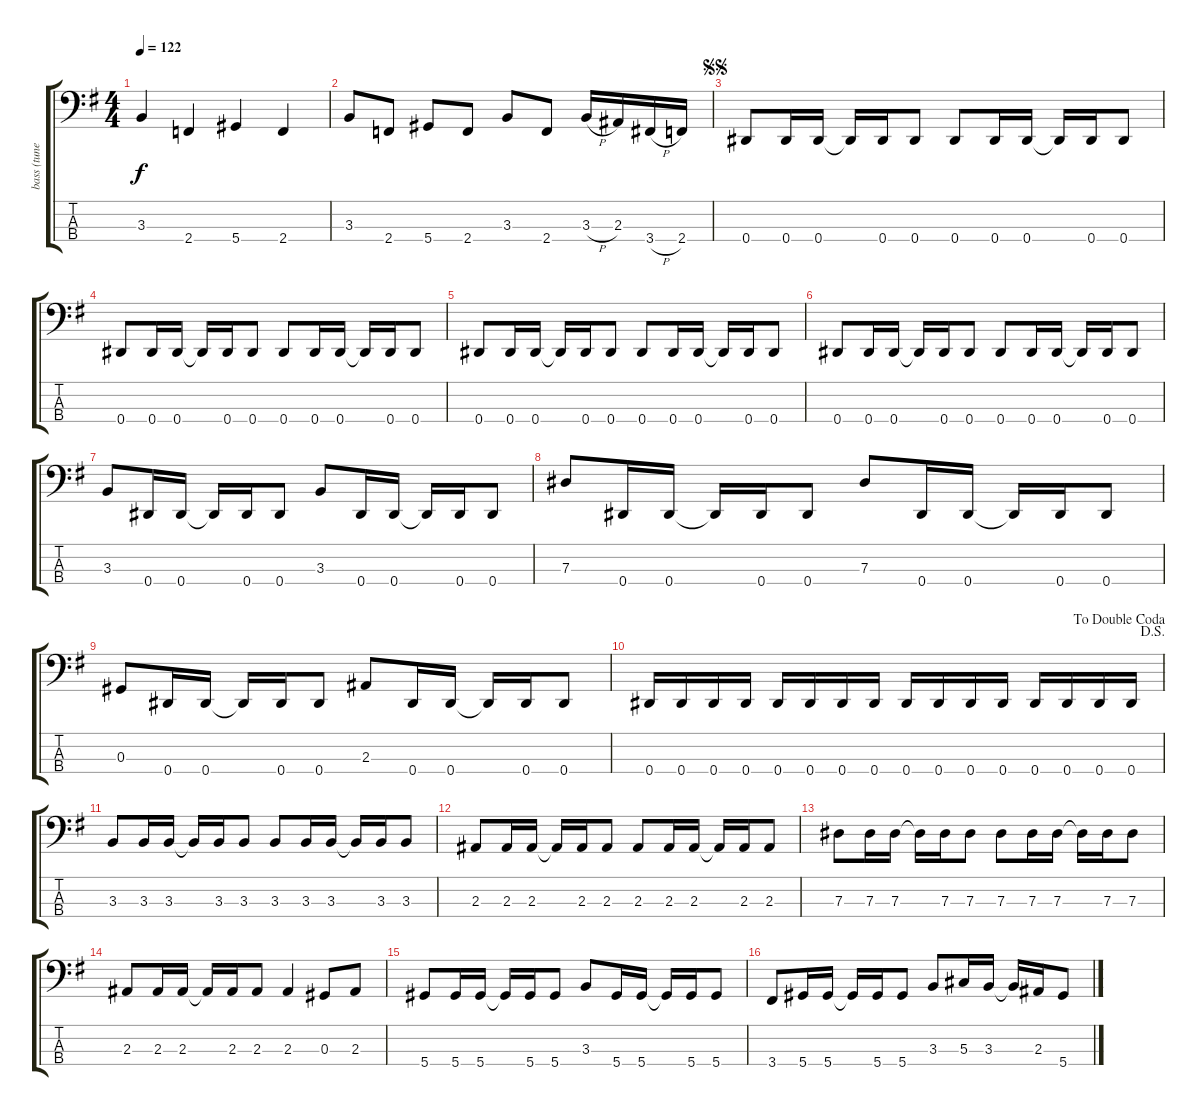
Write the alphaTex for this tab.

\track ("bass (tune to Eb)" "bass (tune") {instrument electricbasspick}
\staff {score tabs}
\tuning (Gb2 Db2 Ab1 Eb1) {hide}
\ts (4 4)
\tempo 122
\clef f4
\ks g
3.3.4{dy f} 2.4.4 5.4.4 2.4.4 |
3.3.8 2.4.8 5.4.8 2.4.8 3.3.8 2.4.8 3.3{h}.16 2.3.16 3.4{h}.16 2.4.16 |
\jump segnosegno
0.4.8 0.4.16 0.4.16 0.4{t}.16 0.4.16 0.4.8 0.4.8 0.4.16 0.4.16 0.4{t}.16 0.4.16 0.4.8 |
0.4.8 0.4.16 0.4.16 0.4{t}.16 0.4.16 0.4.8 0.4.8 0.4.16 0.4.16 0.4{t}.16 0.4.16 0.4.8 |
0.4.8 0.4.16 0.4.16 0.4{t}.16 0.4.16 0.4.8 0.4.8 0.4.16 0.4.16 0.4{t}.16 0.4.16 0.4.8 |
0.4.8 0.4.16 0.4.16 0.4{t}.16 0.4.16 0.4.8 0.4.8 0.4.16 0.4.16 0.4{t}.16 0.4.16 0.4.8 |
3.3.8 0.4.16 0.4.16 0.4{t}.16 0.4.16 0.4.8 3.3.8 0.4.16 0.4.16 0.4{t}.16 0.4.16 0.4.8 |
7.3.8 0.4.16 0.4.16 0.4{t}.16 0.4.16 0.4.8 7.3.8 0.4.16 0.4.16 0.4{t}.16 0.4.16 0.4.8 |
0.3.8 0.4.16 0.4.16 0.4{t}.16 0.4.16 0.4.8 2.3.8 0.4.16 0.4.16 0.4{t}.16 0.4.16 0.4.8 |
\jump dalsegno
\jump dadoublecoda
0.4.16 0.4.16 0.4.16 0.4.16 0.4.16 0.4.16 0.4.16 0.4.16 0.4.16 0.4.16 0.4.16 0.4.16 0.4.16 0.4.16 0.4.16 0.4.16 |
3.3.8 3.3.16 3.3.16 3.3{t}.16 3.3.16 3.3.8 3.3.8 3.3.16 3.3.16 3.3{t}.16 3.3.16 3.3.8 |
2.3.8 2.3.16 2.3.16 2.3{t}.16 2.3.16 2.3.8 2.3.8 2.3.16 2.3.16 2.3{t}.16 2.3.16 2.3.8 |
7.3.8 7.3.16 7.3.16 7.3{t}.16 7.3.16 7.3.8 7.3.8 7.3.16 7.3.16 7.3{t}.16 7.3.16 7.3.8 |
2.3.8 2.3.16 2.3.16 2.3{t}.16 2.3.16 2.3.8 2.3.4 0.3.8 2.3.8 |
5.4.8 5.4.16 5.4.16 5.4{t}.16 5.4.16 5.4.8 3.3.8 5.4.16 5.4.16 5.4{t}.16 5.4.16 5.4.8 |
3.4.8 5.4.16 5.4.16 5.4{t}.16 5.4.16 5.4.8 3.3.8 5.3.16 3.3.16 3.3{t}.16 2.3.16 5.4.8
